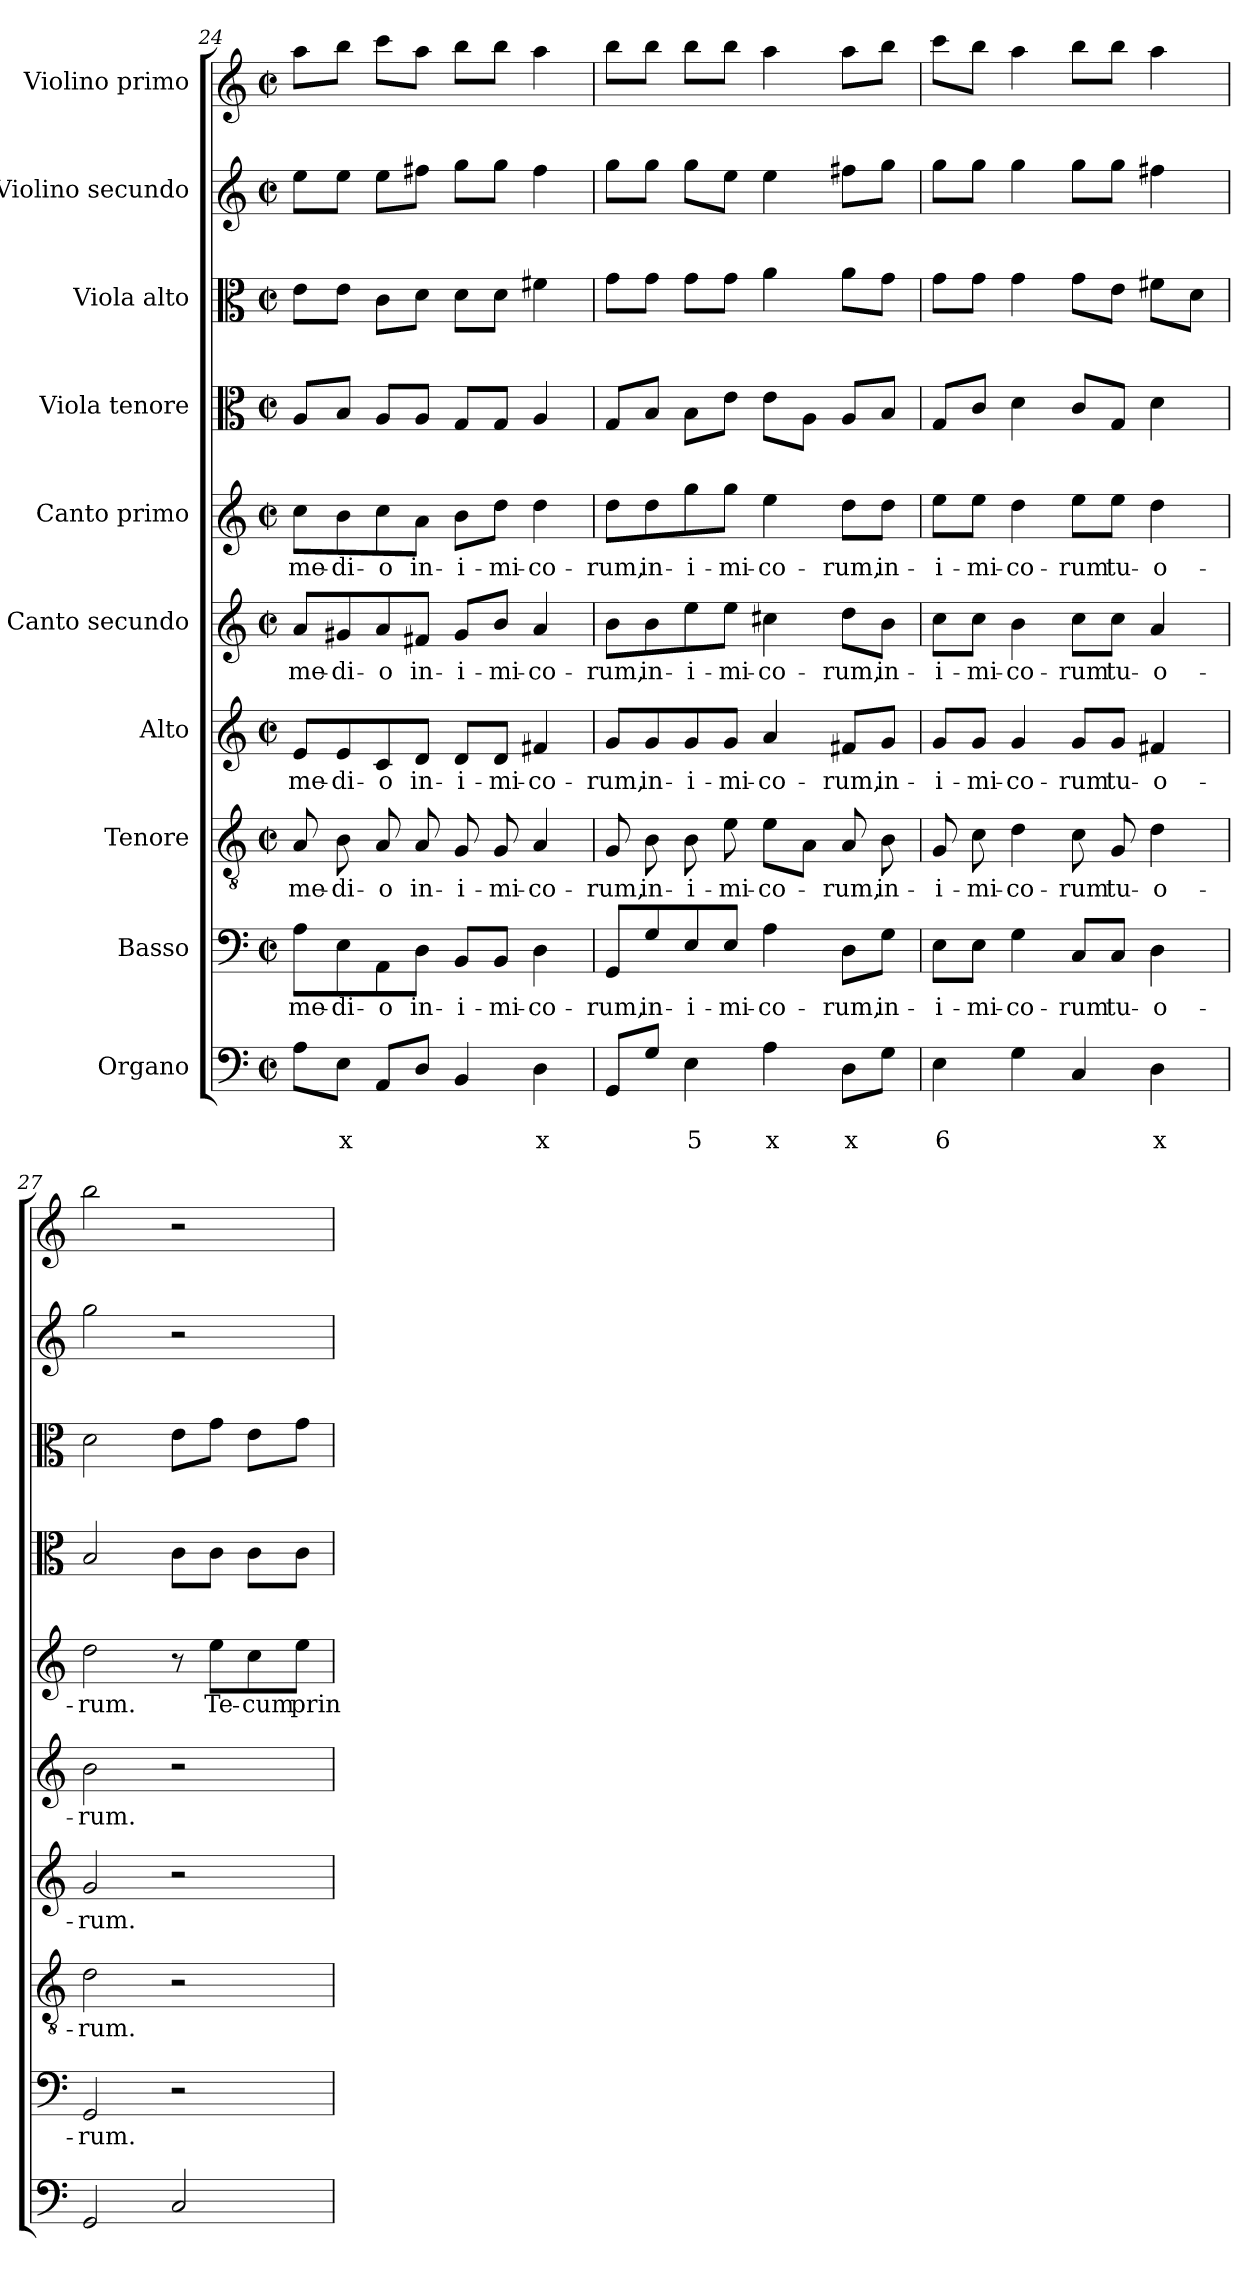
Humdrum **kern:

**kern	**text	**text	**kern	**text	**kern	**text	**kern	**text	**kern	**text	**kern	**text	**kern	**kern	**kern	**kern
*part10	*part10	*part10	*part9	*part9	*part8	*part8	*part7	*part7	*part6	*part6	*part5	*part5	*part4	*part3	*part2	*part1
*staff10	*staff10	*staff10	*staff9	*staff9	*staff8	*staff8	*staff7	*staff7	*staff6	*staff6	*staff5	*staff5	*staff4	*staff3	*staff2	*staff1
*I"Organo	*	*	*I"Basso	*	*I"Tenore	*	*I"Alto	*	*I"Canto secundo	*	*I"Canto primo	*	*I"Viola tenore	*I"Viola alto	*I"Violino secundo	*I"Violino primo
*clefF4	*	*	*clefF4	*	*clefGv2	*	*clefG2	*	*clefG2	*	*clefG2	*	*clefC3	*clefC3	*clefG2	*clefG2
*k[]	*	*	*k[]	*	*k[]	*	*k[]	*	*k[]	*	*k[]	*	*k[]	*k[]	*k[]	*k[]
*C:	*	*	*C:	*	*C:	*	*C:	*	*C:	*	*C:	*	*C:	*C:	*C:	*C:
*M2/2	*	*	*M2/2	*	*M2/2	*	*M2/2	*	*M2/2	*	*M2/2	*	*M2/2	*M2/2	*M2/2	*M2/2
*met(c|)	*	*	*met(c|)	*	*met(c|)	*	*met(c|)	*	*met(c|)	*	*met(c|)	*	*met(c|)	*met(c|)	*met(c|)	*met(c|)
=24	=24	=24	=24	=24	=24	=24	=24	=24	=24	=24	=24	=24	=24	=24	=24	=24
!	!	!	!	!LO:LY:b	!	!LO:LY:b	!	!LO:LY:b	!	!LO:LY:b	!	!LO:LY:b	!	!	!	!
8A\L	.	.	8A\L	me-	8A/	me-	8e/L	me-	8a/L	me-	8cc\L	me-	8A/L	8e\L	8ee\L	8aa\L
!	!	!LO:LY:b	!	!LO:LY:b	!	!LO:LY:b	!	!LO:LY:b	!	!LO:LY:b	!	!LO:LY:b	!	!	!	!
8E\J	.	x	8E\	-di-	8B\	-di-	8e/	-di-	8g#X/	-di-	8b\	-di-	8B/J	8e\J	8ee\J	8bb\J
!	!	!	!	!LO:LY:b	!	!LO:LY:b	!	!LO:LY:b	!	!LO:LY:b	!	!LO:LY:b	!	!	!	!
8AA/L	.	.	8AA\	-o	8A/	-o	8c/	-o	8a/	-o	8cc\	-o	8A/L	8c\L	8ee\L	8ccc\L
!	!	!	!	!LO:LY:b	!	!LO:LY:b	!	!LO:LY:b	!	!LO:LY:b	!	!LO:LY:b	!	!	!	!
8D/J	.	.	8D\J	in-	8A/	in-	8d/J	in-	8f#X/J	in-	8a\J	in-	8A/J	8d\J	8ff#X\J	8aa\J
!	!	!	!	!LO:LY:b	!	!LO:LY:b	!	!LO:LY:b	!	!LO:LY:b	!	!LO:LY:b	!	!	!	!
4BB/	.	.	8BB/L	-i-	8G/	-i-	8d/L	-i-	8g#/L	-i-	8b\L	-i-	8G/L	8d\L	8gg\L	8bb\L
!	!	!	!	!LO:LY:b	!	!LO:LY:b	!	!LO:LY:b	!	!LO:LY:b	!	!LO:LY:b	!	!	!	!
.	.	.	8BB/J	-mi-	8G/	-mi-	8d/J	-mi-	8b/J	-mi-	8dd\J	-mi-	8G/J	8d\J	8gg\J	8bb\J
!	!	!LO:LY:b	!	!LO:LY:b	!	!LO:LY:b	!	!LO:LY:b	!	!LO:LY:b	!	!LO:LY:b	!	!	!	!
4D\	.	x	4D\	-co-	4A/	-co-	4f#X/	-co-	4a/	-co-	4dd\	-co-	4A/	4f#X\	4ff#\	4aa\
=25	=25	=25	=25	=25	=25	=25	=25	=25	=25	=25	=25	=25	=25	=25	=25	=25
!	!	!	!	!LO:LY:b	!	!LO:LY:b	!	!LO:LY:b	!	!LO:LY:b	!	!LO:LY:b	!	!	!	!
8GG/L	.	.	8GG/L	-rum,	8G/	-rum,	8g/L	-rum,	8b\L	-rum,	8dd\L	-rum,	8G/L	8g\L	8gg\L	8bb\L
!	!	!	!	!LO:LY:b	!	!LO:LY:b	!	!LO:LY:b	!	!LO:LY:b	!	!LO:LY:b	!	!	!	!
8G/J	.	.	8G/	in-	8B\	in-	8g/	in-	8b\	in-	8dd\	in-	8B/J	8g\J	8gg\J	8bb\J
!	!	!LO:LY:b	!	!LO:LY:b	!	!LO:LY:b	!	!LO:LY:b	!	!LO:LY:b	!	!LO:LY:b	!	!	!	!
4E\	.	5	8E/	-i-	8B\	-i-	8g/	-i-	8ee\	-i-	8gg\	-i-	8B\L	8g\L	8gg\L	8bb\L
!	!	!	!	!LO:LY:b	!	!LO:LY:b	!	!LO:LY:b	!	!LO:LY:b	!	!LO:LY:b	!	!	!	!
.	.	.	8E/J	-mi-	8e\	-mi-	8g/J	-mi-	8ee\J	-mi-	8gg\J	-mi-	8e\J	8g\J	8ee\J	8bb\J
!	!	!LO:LY:b	!	!LO:LY:b	!	!LO:LY:b	!	!LO:LY:b	!	!LO:LY:b	!	!LO:LY:b	!	!	!	!
4A\	.	x	4A\	-co-	8e\L	-co-	4a/	-co-	4cc#X\	-co-	4ee\	-co-	8e\L	4a\	4ee\	4aa\
.	.	.	.	.	8A\J	.	.	.	.	.	.	.	8A\J	.	.	.
!	!	!LO:LY:b	!	!LO:LY:b	!	!LO:LY:b	!	!LO:LY:b	!	!LO:LY:b	!	!LO:LY:b	!	!	!	!
8D\L	.	x	8D\L	-rum,	8A/	-rum,	8f#X/L	-rum,	8dd\L	-rum,	8dd\L	-rum,	8A/L	8a\L	8ff#X\L	8aa\L
!	!	!	!	!LO:LY:b	!	!LO:LY:b	!	!LO:LY:b	!	!LO:LY:b	!	!LO:LY:b	!	!	!	!
8G\J	.	.	8G\J	in-	8B\	in-	8g/J	in-	8b\J	in-	8dd\J	in-	8B/J	8g\J	8gg\J	8bb\J
!!LO:PB:g=z
=26	=26	=26	=26	=26	=26	=26	=26	=26	=26	=26	=26	=26	=26	=26	=26	=26
!	!	!LO:LY:b	!	!LO:LY:b	!	!LO:LY:b	!	!LO:LY:b	!	!LO:LY:b	!	!LO:LY:b	!	!	!	!
4E\	.	6	8E\L	-i-	8G/	-i-	8g/L	-i-	8cc\L	-i-	8ee\L	-i-	8G/L	8g\L	8gg\L	8ccc\L
!	!	!	!	!LO:LY:b	!	!LO:LY:b	!	!LO:LY:b	!	!LO:LY:b	!	!LO:LY:b	!	!	!	!
.	.	.	8E\J	-mi-	8c\	-mi-	8g/J	-mi-	8cc\J	-mi-	8ee\J	-mi-	8c/J	8g\J	8gg\J	8bb\J
!	!	!	!	!LO:LY:b	!	!LO:LY:b	!	!LO:LY:b	!	!LO:LY:b	!	!LO:LY:b	!	!	!	!
4G\	.	.	4G\	-co-	4d\	-co-	4g/	-co-	4b\	-co-	4dd\	-co-	4d\	4g\	4gg\	4aa\
!	!	!	!	!LO:LY:b	!	!LO:LY:b	!	!LO:LY:b	!	!LO:LY:b	!	!LO:LY:b	!	!	!	!
4C/	.	.	8C/L	-rum	8c\	-rum	8g/L	-rum	8cc\L	-rum	8ee\L	-rum	8c/L	8g\L	8gg\L	8bb\L
!	!	!	!	!LO:LY:b	!	!LO:LY:b	!	!LO:LY:b	!	!LO:LY:b	!	!LO:LY:b	!	!	!	!
.	.	.	8C/J	tu-	8G/	tu-	8g/J	tu-	8cc\J	tu-	8ee\J	tu-	8G/J	8e\J	8gg\J	8bb\J
!	!	!LO:LY:b	!	!LO:LY:b	!	!LO:LY:b	!	!LO:LY:b	!	!LO:LY:b	!	!LO:LY:b	!	!	!	!
4D\	.	x	4D\	-o-	4d\	-o-	4f#X/	-o-	4a/	-o-	4dd\	-o-	4d\	8f#X\L	4ff#X\	4aa\
.	.	.	.	.	.	.	.	.	.	.	.	.	.	8d\J	.	.
=27	=27	=27	=27	=27	=27	=27	=27	=27	=27	=27	=27	=27	=27	=27	=27	=27
!	!	!	!	!LO:LY:b	!	!LO:LY:b	!	!LO:LY:b	!	!LO:LY:b	!	!LO:LY:b	!	!	!	!
2GG/	.	.	2GG/	-rum.	2d\	-rum.	2g/	-rum.	2b\	-rum.	2dd\	-rum.	2B/	2d\	2gg\	2bb\
2C/	.	.	2r	.	2r	.	2r	.	2r	.	8r	.	8c\L	8e\L	2r	2r
!	!	!	!	!	!	!	!	!	!	!	!	!LO:LY:b	!	!	!	!
.	.	.	.	.	.	.	.	.	.	.	8ee\L	Te-	8c\J	8g\J	.	.
!	!	!	!	!	!	!	!	!	!	!	!	!LO:LY:b	!	!	!	!
.	.	.	.	.	.	.	.	.	.	.	8cc\	-cum	8c\L	8e\L	.	.
!	!	!	!	!	!	!	!	!	!	!	!	!LO:LY:b	!	!	!	!
.	.	.	.	.	.	.	.	.	.	.	8ee\J	prin-	8c\J	8g\J	.	.
=	=	=	=	=	=	=	=	=	=	=	=	=	=	=	=	=
*-	*-	*-	*-	*-	*-	*-	*-	*-	*-	*-	*-	*-	*-	*-	*-	*-
